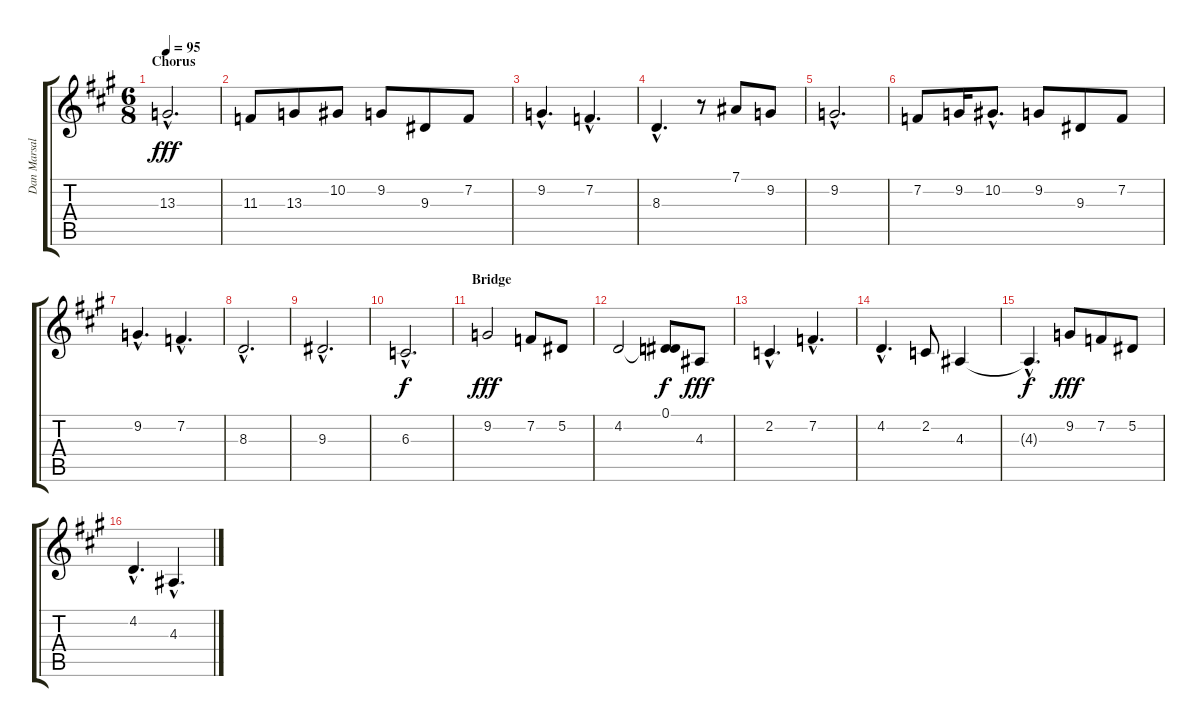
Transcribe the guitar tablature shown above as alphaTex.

\track ("Dan Marsala" "Dan Marsal") {instrument tenorsax}
\staff {score tabs}
\tuning (Eb4 Bb3 Gb3 Db3 Ab2 Eb2) {hide}
\ts (6 8)
\section ("" "Chorus")
\tempo 95
\clef g2
\ks a
13.3{hac}.2{d dy fff} |
11.3.8 13.3.8 10.2.8 9.2.8 9.3.8 7.2.8 |
9.2{hac}.4{d} 7.2{hac}.4{d} |
8.3{hac}.4{d} r.8 7.1.8 9.2.8 |
9.2{hac}.2{d} |
7.2.8 9.2.16 10.2{hac}.8{d} 9.2.8 9.3.8 7.2.8 |
9.2{hac}.4{d} 7.2{hac}.4{d} |
8.3{hac}.2{d} |
9.3{hac}.2{d} |
6.3{hac}.2{d dy f} |
\section ("" "Bridge")
9.2.2{dy fff} 7.2.8 5.2.8 |
4.2.2 (0.1 4.2{t}).8{dy f} 4.3.8{dy fff} |
2.2{hac}.4{d} 7.2{hac}.4{d} |
4.2{hac}.4{d} 2.2.8 4.3.4 |
4.3{hac t}.4{d dy f} 9.2.8{dy fff} 7.2.8 5.2.8 |
4.2{hac}.4{d} 4.3{hac}.4{d}
